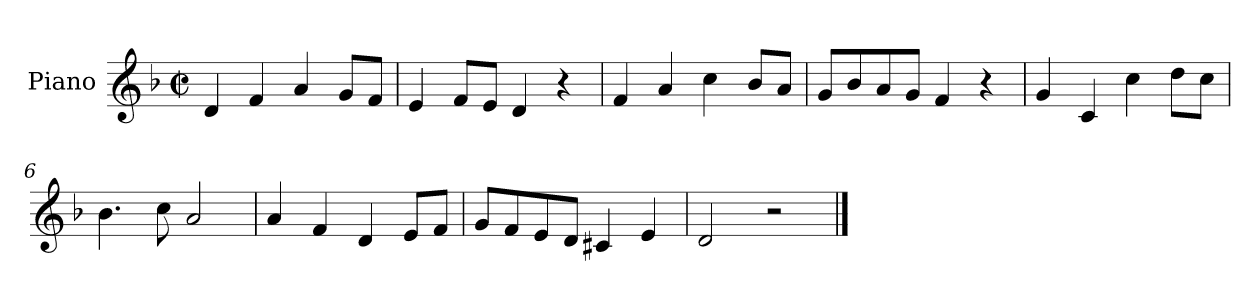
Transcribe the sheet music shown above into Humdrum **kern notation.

**kern
*part1
*staff1
*I"Piano
*I'Pno
*clefG2
*k[b-]
*M2/2
*met(c|)
=1
4d/
4f/
4a/
8g/L
8f/J
=2
4e/
8f/L
8e/J
4d/
4r
=3
4f/
4a/
4cc\
8b-/L
8a/J
=4
8g/L
8b-/
8a/
8g/J
4f/
4r
=5
4g/
4c/
4cc\
8dd\L
8cc\J
=6
4.b-\
8cc\
2a/
=7
4a/
4f/
4d/
8e/L
8f/J
=8
8g/L
8f/
8e/
8d/J
4c#X/
4e/
=9
2d/
2r
==
*-
